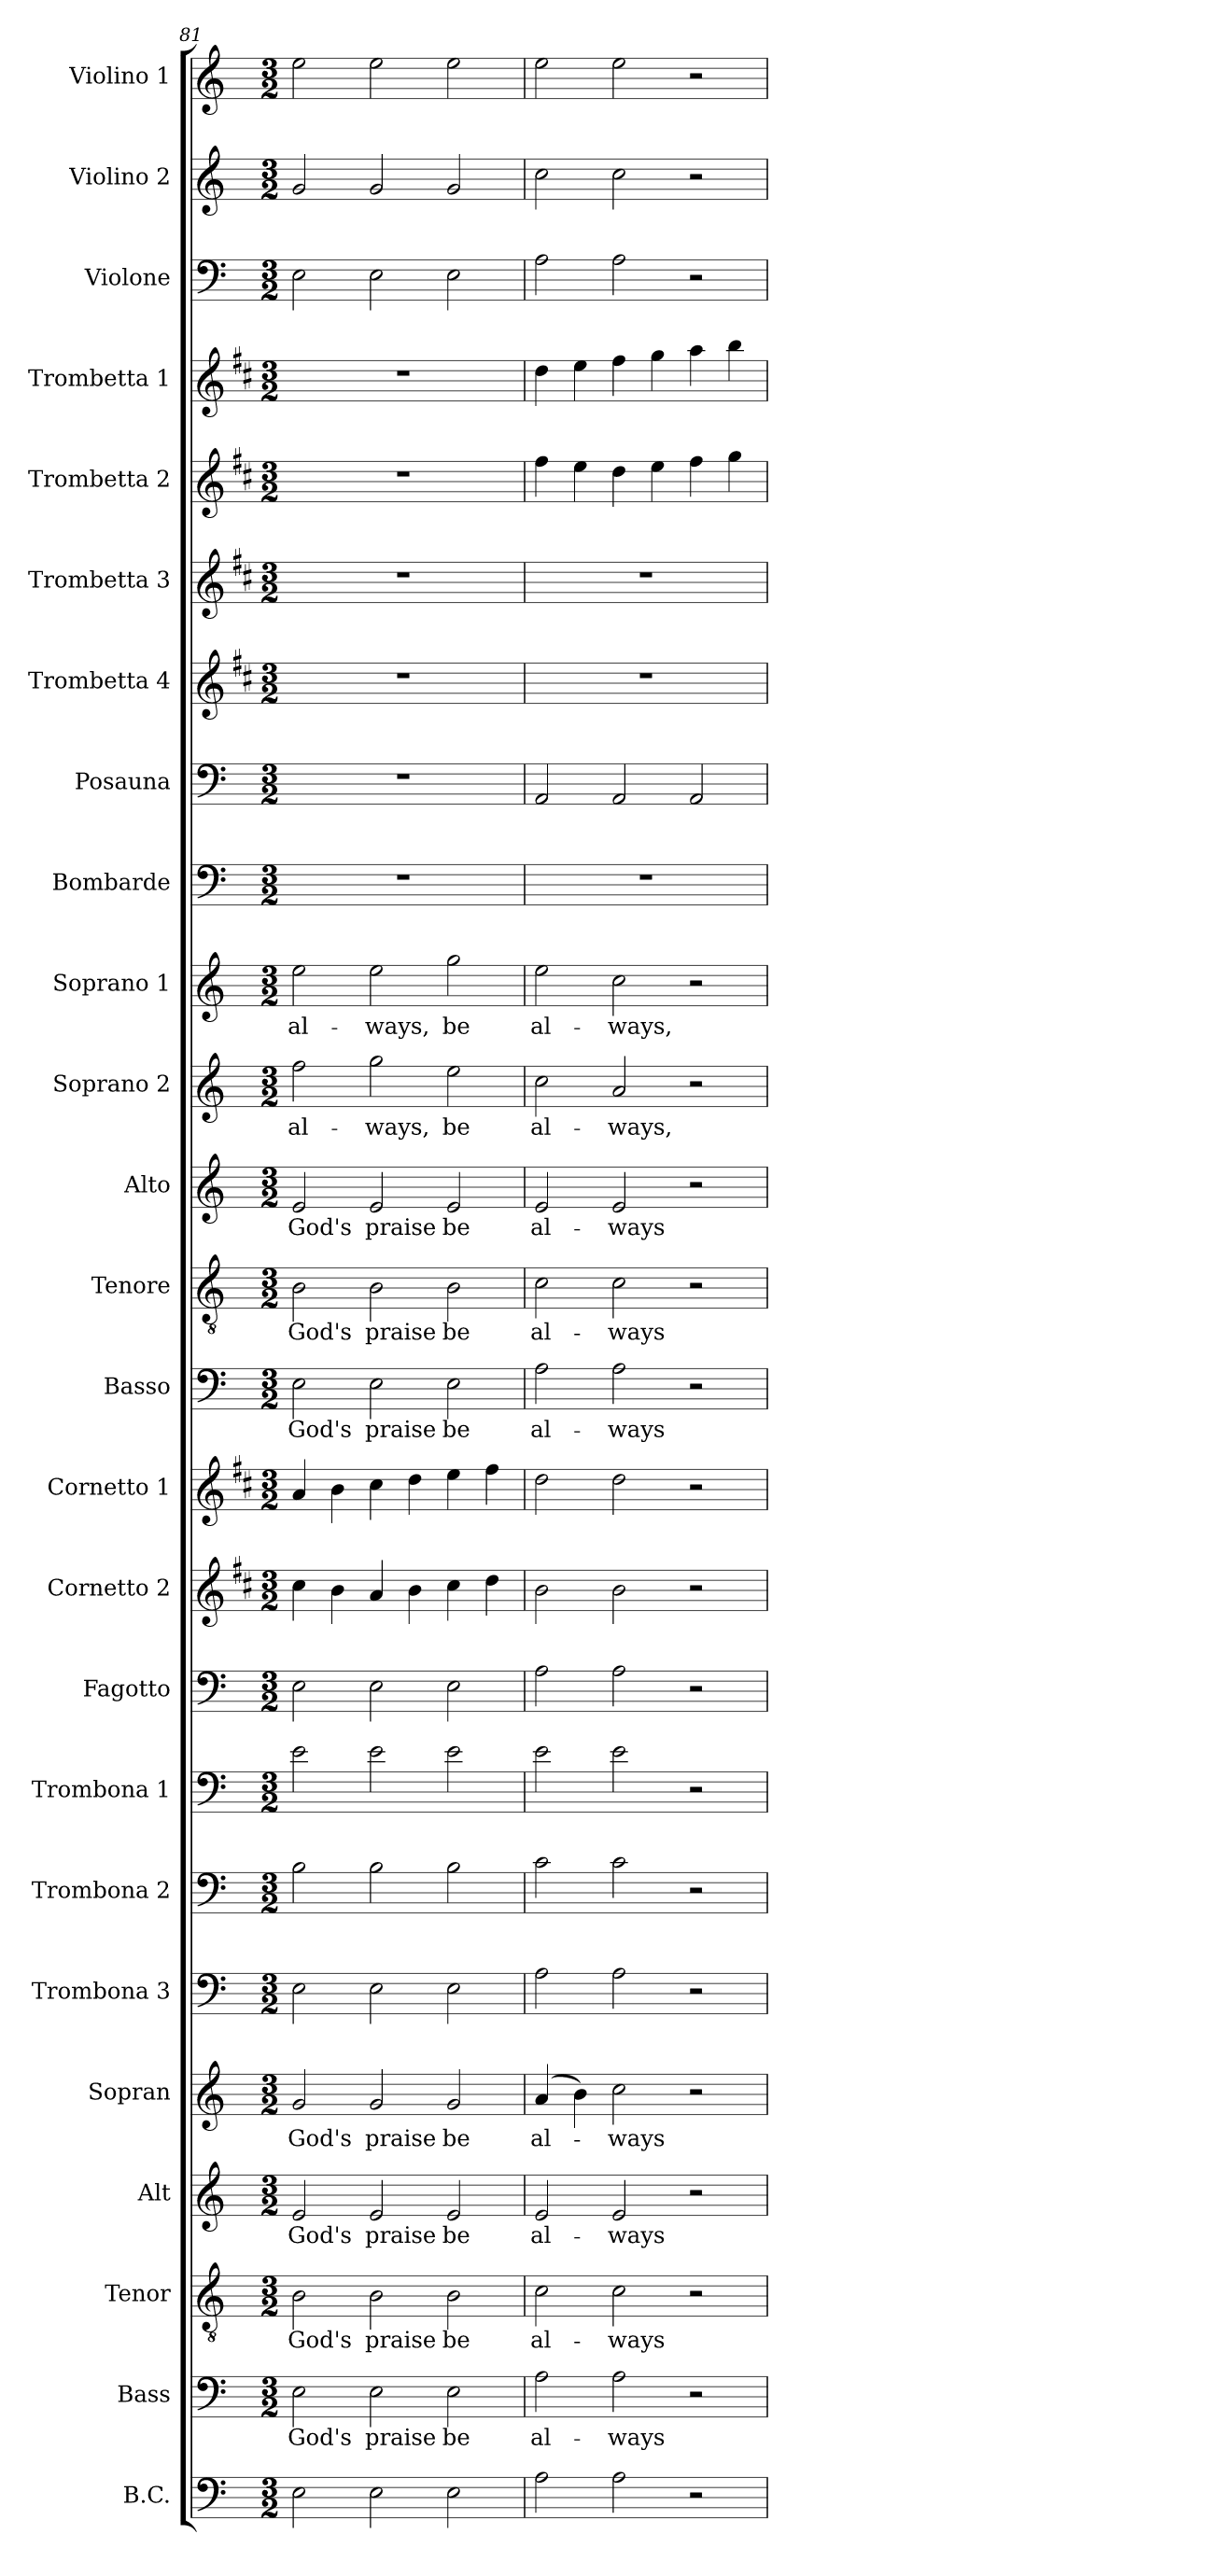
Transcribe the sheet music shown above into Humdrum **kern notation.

**kern	**kern	**text	**kern	**text	**kern	**text	**kern	**text	**kern	**kern	**kern	**kern	**kern	**kern	**kern	**text	**kern	**text	**kern	**text	**kern	**text	**kern	**text	**kern	**kern	**kern	**kern	**kern	**kern	**kern	**kern	**kern
*part25	*part24	*part24	*part23	*part23	*part22	*part22	*part21	*part21	*part20	*part19	*part18	*part17	*part16	*part15	*part14	*part14	*part13	*part13	*part12	*part12	*part11	*part11	*part10	*part10	*part9	*part8	*part7	*part6	*part5	*part4	*part3	*part2	*part1
*staff25	*staff24	*staff24	*staff23	*staff23	*staff22	*staff22	*staff21	*staff21	*staff20	*staff19	*staff18	*staff17	*staff16	*staff15	*staff14	*staff14	*staff13	*staff13	*staff12	*staff12	*staff11	*staff11	*staff10	*staff10	*staff9	*staff8	*staff7	*staff6	*staff5	*staff4	*staff3	*staff2	*staff1
*I"B.C.	*I"Bass	*	*I"Tenor	*	*I"Alt	*	*I"Sopran	*	*I"Trombona 3	*I"Trombona 2	*I"Trombona 1	*I"Fagotto	*I"Cornetto 2	*I"Cornetto 1	*I"Basso	*	*I"Tenore	*	*I"Alto	*	*I"Soprano 2	*	*I"Soprano 1	*	*I"Bombarde	*I"Posauna	*I"Trombetta 4	*I"Trombetta 3	*I"Trombetta 2	*I"Trombetta 1	*I"Violone	*I"Violino 2	*I"Violino 1
*I'B.C.	*I'B.	*	*I'T.	*	*I'A.	*	*I'S.	*	*I'Tbn. 2	*I'Tbn. 2	*I'Tbn. 1	*I'Fag.	*I'Cor. 2	*I'Cor. 1	*I'B.	*	*I'T.	*	*I'A.	*	*I'S.	*	*I'S.	*	*	*	*	*	*	*	*	*I'Vl. 2	*I'Vl. 1
*clefF4	*clefF4	*	*clefGv2	*	*clefG2	*	*clefG2	*	*clefF4	*clefF4	*clefF4	*clefF4	*clefG2	*clefG2	*clefF4	*	*clefGv2	*	*clefG2	*	*clefG2	*	*clefG2	*	*clefF4	*clefF4	*clefG2	*clefG2	*clefG2	*clefG2	*clefF4	*clefG2	*clefG2
*	*	*	*ITrd7c12	*	*	*	*	*	*	*	*	*	*ITrd1c2	*ITrd1c2	*	*	*ITrd7c12	*	*	*	*	*	*	*	*	*	*ITrd1c2	*ITrd1c2	*ITrd1c2	*ITrd1c2	*	*	*
*k[]	*k[]	*	*k[]	*	*k[]	*	*k[]	*	*k[]	*k[]	*k[]	*k[]	*k[]	*k[]	*k[]	*	*k[]	*	*k[]	*	*k[]	*	*k[]	*	*k[]	*k[]	*k[]	*k[]	*k[]	*k[]	*k[]	*k[]	*k[]
*C:	*C:	*	*C:	*	*C:	*	*C:	*	*C:	*C:	*C:	*C:	*C:	*C:	*C:	*	*C:	*	*C:	*	*C:	*	*C:	*	*C:	*C:	*C:	*C:	*C:	*C:	*C:	*C:	*C:
*M3/2	*M3/2	*	*M3/2	*	*M3/2	*	*M3/2	*	*M3/2	*M3/2	*M3/2	*M3/2	*M3/2	*M3/2	*M3/2	*	*M3/2	*	*M3/2	*	*M3/2	*	*M3/2	*	*M3/2	*M3/2	*M3/2	*M3/2	*M3/2	*M3/2	*M3/2	*M3/2	*M3/2
=81	=81	=81	=81	=81	=81	=81	=81	=81	=81	=81	=81	=81	=81	=81	=81	=81	=81	=81	=81	=81	=81	=81	=81	=81	=81	=81	=81	=81	=81	=81	=81	=81	=81
!	!	!LO:LY:b:color=#000000	!	!	!	!	!	!	!	!	!	!	!	!	!	!	!	!	!	!	!	!	!	!	!	!	!	!	!	!	!	!	!
!	!	!	!	!LO:LY:b:color=#000000	!	!	!	!	!	!	!	!	!	!	!	!	!	!	!	!	!	!	!	!	!	!	!	!	!	!	!	!	!
!	!	!	!	!	!	!LO:LY:b:color=#000000	!	!	!	!	!	!	!	!	!	!	!	!	!	!	!	!	!	!	!	!	!	!	!	!	!	!	!
!	!	!	!	!	!	!	!	!LO:LY:b:color=#000000	!	!	!	!	!	!	!	!	!	!	!	!	!	!	!	!	!	!	!	!	!	!	!	!	!
!	!	!	!	!	!	!	!	!	!	!	!	!	!	!	!	!LO:LY:b:color=#000000	!	!	!	!	!	!	!	!	!	!	!	!	!	!	!	!	!
!	!	!	!	!	!	!	!	!	!	!	!	!	!	!	!	!	!	!LO:LY:b:color=#000000	!	!	!	!	!	!	!	!	!	!	!	!	!	!	!
!	!	!	!	!	!	!	!	!	!	!	!	!	!	!	!	!	!	!	!	!LO:LY:b:color=#000000	!	!	!	!	!	!	!	!	!	!	!	!	!
!	!	!	!	!	!	!	!	!	!	!	!	!	!	!	!	!	!	!	!	!	!	!LO:LY:b:color=#000000	!	!	!	!	!	!	!	!	!	!	!
!	!	!	!	!	!	!	!	!	!	!	!	!	!	!	!	!	!	!	!	!	!	!	!	!LO:LY:b:color=#000000	!LO:N:vis=1	!LO:N:vis=1	!LO:N:vis=1	!LO:N:vis=1	!LO:N:vis=1	!LO:N:vis=1	!	!	!
2Ei\	2Ei\	God's	2BBi\	God's	2ei/	God's	2gi/	God's	2Ei\	2Bi\	2ei\	2Ei\	4bi\	4gi/	2Ei\	God's	2BBi\	God's	2ei/	God's	2ffi\	al-	2eei\	al-	1.r	1.r	1.r	1.r	1.r	1.r	2Ei\	2gi/	2eei\
.	.	.	.	.	.	.	.	.	.	.	.	.	4ai\	4ai\	.	.	.	.	.	.	.	.	.	.	.	.	.	.	.	.	.	.	.
!	!	!LO:LY:b:color=#000000	!	!	!	!	!	!	!	!	!	!	!	!	!	!	!	!	!	!	!	!	!	!	!	!	!	!	!	!	!	!	!
!	!	!	!	!LO:LY:b:color=#000000	!	!	!	!	!	!	!	!	!	!	!	!	!	!	!	!	!	!	!	!	!	!	!	!	!	!	!	!	!
!	!	!	!	!	!	!LO:LY:b:color=#000000	!	!	!	!	!	!	!	!	!	!	!	!	!	!	!	!	!	!	!	!	!	!	!	!	!	!	!
!	!	!	!	!	!	!	!	!LO:LY:b:color=#000000	!	!	!	!	!	!	!	!	!	!	!	!	!	!	!	!	!	!	!	!	!	!	!	!	!
!	!	!	!	!	!	!	!	!	!	!	!	!	!	!	!	!LO:LY:b:color=#000000	!	!	!	!	!	!	!	!	!	!	!	!	!	!	!	!	!
!	!	!	!	!	!	!	!	!	!	!	!	!	!	!	!	!	!	!LO:LY:b:color=#000000	!	!	!	!	!	!	!	!	!	!	!	!	!	!	!
!	!	!	!	!	!	!	!	!	!	!	!	!	!	!	!	!	!	!	!	!LO:LY:b:color=#000000	!	!	!	!	!	!	!	!	!	!	!	!	!
!	!	!	!	!	!	!	!	!	!	!	!	!	!	!	!	!	!	!	!	!	!	!LO:LY:b:color=#000000	!	!	!	!	!	!	!	!	!	!	!
!	!	!	!	!	!	!	!	!	!	!	!	!	!	!	!	!	!	!	!	!	!	!	!	!LO:LY:b:color=#000000	!	!	!	!	!	!	!	!	!
2Ei\	2Ei\	praise	2BBi\	praise	2ei/	praise	2gi/	praise	2Ei\	2Bi\	2ei\	2Ei\	4gi/	4bi\	2Ei\	praise	2BBi\	praise	2ei/	praise	2ggi\	-ways,	2eei\	-ways,	.	.	.	.	.	.	2Ei\	2gi/	2eei\
.	.	.	.	.	.	.	.	.	.	.	.	.	4ai\	4cci\	.	.	.	.	.	.	.	.	.	.	.	.	.	.	.	.	.	.	.
!	!	!LO:LY:b:color=#000000	!	!	!	!	!	!	!	!	!	!	!	!	!	!	!	!	!	!	!	!	!	!	!	!	!	!	!	!	!	!	!
!	!	!	!	!LO:LY:b:color=#000000	!	!	!	!	!	!	!	!	!	!	!	!	!	!	!	!	!	!	!	!	!	!	!	!	!	!	!	!	!
!	!	!	!	!	!	!LO:LY:b:color=#000000	!	!	!	!	!	!	!	!	!	!	!	!	!	!	!	!	!	!	!	!	!	!	!	!	!	!	!
!	!	!	!	!	!	!	!	!LO:LY:b:color=#000000	!	!	!	!	!	!	!	!	!	!	!	!	!	!	!	!	!	!	!	!	!	!	!	!	!
!	!	!	!	!	!	!	!	!	!	!	!	!	!	!	!	!LO:LY:b:color=#000000	!	!	!	!	!	!	!	!	!	!	!	!	!	!	!	!	!
!	!	!	!	!	!	!	!	!	!	!	!	!	!	!	!	!	!	!LO:LY:b:color=#000000	!	!	!	!	!	!	!	!	!	!	!	!	!	!	!
!	!	!	!	!	!	!	!	!	!	!	!	!	!	!	!	!	!	!	!	!LO:LY:b:color=#000000	!	!	!	!	!	!	!	!	!	!	!	!	!
!	!	!	!	!	!	!	!	!	!	!	!	!	!	!	!	!	!	!	!	!	!	!LO:LY:b:color=#000000	!	!	!	!	!	!	!	!	!	!	!
!	!	!	!	!	!	!	!	!	!	!	!	!	!	!	!	!	!	!	!	!	!	!	!	!LO:LY:b:color=#000000	!	!	!	!	!	!	!	!	!
2Ei\	2Ei\	be	2BBi\	be	2ei/	be	2gi/	be	2Ei\	2Bi\	2ei\	2Ei\	4bi\	4ddi\	2Ei\	be	2BBi\	be	2ei/	be	2eei\	be	2ggi\	be	.	.	.	.	.	.	2Ei\	2gi/	2eei\
.	.	.	.	.	.	.	.	.	.	.	.	.	4cci\	4eei\	.	.	.	.	.	.	.	.	.	.	.	.	.	.	.	.	.	.	.
=82	=82	=82	=82	=82	=82	=82	=82	=82	=82	=82	=82	=82	=82	=82	=82	=82	=82	=82	=82	=82	=82	=82	=82	=82	=82	=82	=82	=82	=82	=82	=82	=82	=82
!	!	!LO:LY:b:color=#000000	!	!	!	!	!	!	!	!	!	!	!	!	!	!	!	!	!	!	!	!	!	!	!	!	!	!	!	!	!	!	!
!	!	!	!	!LO:LY:b:color=#000000	!	!	!	!	!	!	!	!	!	!	!	!	!	!	!	!	!	!	!	!	!	!	!	!	!	!	!	!	!
!	!	!	!	!	!	!LO:LY:b:color=#000000	!	!	!	!	!	!	!	!	!	!	!	!	!	!	!	!	!	!	!	!	!	!	!	!	!	!	!
!	!	!	!	!	!	!	!	!LO:LY:b:color=#000000	!	!	!	!	!	!	!	!	!	!	!	!	!	!	!	!	!	!	!	!	!	!	!	!	!
!	!	!	!	!	!	!	!	!	!	!	!	!	!	!	!	!LO:LY:b:color=#000000	!	!	!	!	!	!	!	!	!	!	!	!	!	!	!	!	!
!	!	!	!	!	!	!	!	!	!	!	!	!	!	!	!	!	!	!LO:LY:b:color=#000000	!	!	!	!	!	!	!	!	!	!	!	!	!	!	!
!	!	!	!	!	!	!	!	!	!	!	!	!	!	!	!	!	!	!	!	!LO:LY:b:color=#000000	!	!	!	!	!	!	!	!	!	!	!	!	!
!	!	!	!	!	!	!	!	!	!	!	!	!	!	!	!	!	!	!	!	!	!	!LO:LY:b:color=#000000	!	!	!	!	!	!	!	!	!	!	!
!	!	!	!	!	!	!	!	!	!	!	!	!	!	!	!	!	!	!	!	!	!	!	!	!LO:LY:b:color=#000000	!LO:N:vis=1	!	!LO:N:vis=1	!LO:N:vis=1	!	!	!	!	!
2Ai\	2Ai\	al-	2Ci\	al-	2ei/	al-	(4ai/	al-	2Ai\	2ci\	2ei\	2Ai\	2ai\	2cci\	2Ai\	al-	2Ci\	al-	2ei/	al-	2cci\	al-	2eei\	al-	1.r	2AAi/	1.r	1.r	4eei\	4cci\	2Ai\	2cci\	2eei\
.	.	.	.	.	.	.	4bi\)	.	.	.	.	.	.	.	.	.	.	.	.	.	.	.	.	.	.	.	.	.	4ddi\	4ddi\	.	.	.
!	!	!LO:LY:b:color=#000000	!	!	!	!	!	!	!	!	!	!	!	!	!	!	!	!	!	!	!	!	!	!	!	!	!	!	!	!	!	!	!
!	!	!	!	!LO:LY:b:color=#000000	!	!	!	!	!	!	!	!	!	!	!	!	!	!	!	!	!	!	!	!	!	!	!	!	!	!	!	!	!
!	!	!	!	!	!	!LO:LY:b:color=#000000	!	!	!	!	!	!	!	!	!	!	!	!	!	!	!	!	!	!	!	!	!	!	!	!	!	!	!
!	!	!	!	!	!	!	!	!LO:LY:b:color=#000000	!	!	!	!	!	!	!	!	!	!	!	!	!	!	!	!	!	!	!	!	!	!	!	!	!
!	!	!	!	!	!	!	!	!	!	!	!	!	!	!	!	!LO:LY:b:color=#000000	!	!	!	!	!	!	!	!	!	!	!	!	!	!	!	!	!
!	!	!	!	!	!	!	!	!	!	!	!	!	!	!	!	!	!	!LO:LY:b:color=#000000	!	!	!	!	!	!	!	!	!	!	!	!	!	!	!
!	!	!	!	!	!	!	!	!	!	!	!	!	!	!	!	!	!	!	!	!LO:LY:b:color=#000000	!	!	!	!	!	!	!	!	!	!	!	!	!
!	!	!	!	!	!	!	!	!	!	!	!	!	!	!	!	!	!	!	!	!	!	!LO:LY:b:color=#000000	!	!	!	!	!	!	!	!	!	!	!
!	!	!	!	!	!	!	!	!	!	!	!	!	!	!	!	!	!	!	!	!	!	!	!	!LO:LY:b:color=#000000	!	!	!	!	!	!	!	!	!
2Ai\	2Ai\	-ways	2Ci\	-ways	2ei/	-ways	2cci\	-ways	2Ai\	2ci\	2ei\	2Ai\	2ai\	2cci\	2Ai\	-ways	2Ci\	-ways	2ei/	-ways	2ai/	-ways,	2cci\	-ways,	.	2AAi/	.	.	4cci\	4eei\	2Ai\	2cci\	2eei\
.	.	.	.	.	.	.	.	.	.	.	.	.	.	.	.	.	.	.	.	.	.	.	.	.	.	.	.	.	4ddi\	4ffi\	.	.	.
2r	2r	.	2r	.	2r	.	2r	.	2r	2r	2r	2r	2r	2r	2r	.	2r	.	2r	.	2r	.	2r	.	.	2AAi/	.	.	4eei\	4ggi\	2r	2r	2r
.	.	.	.	.	.	.	.	.	.	.	.	.	.	.	.	.	.	.	.	.	.	.	.	.	.	.	.	.	4ffi\	4aai\	.	.	.
=	=	=	=	=	=	=	=	=	=	=	=	=	=	=	=	=	=	=	=	=	=	=	=	=	=	=	=	=	=	=	=	=	=
*-	*-	*-	*-	*-	*-	*-	*-	*-	*-	*-	*-	*-	*-	*-	*-	*-	*-	*-	*-	*-	*-	*-	*-	*-	*-	*-	*-	*-	*-	*-	*-	*-	*-
